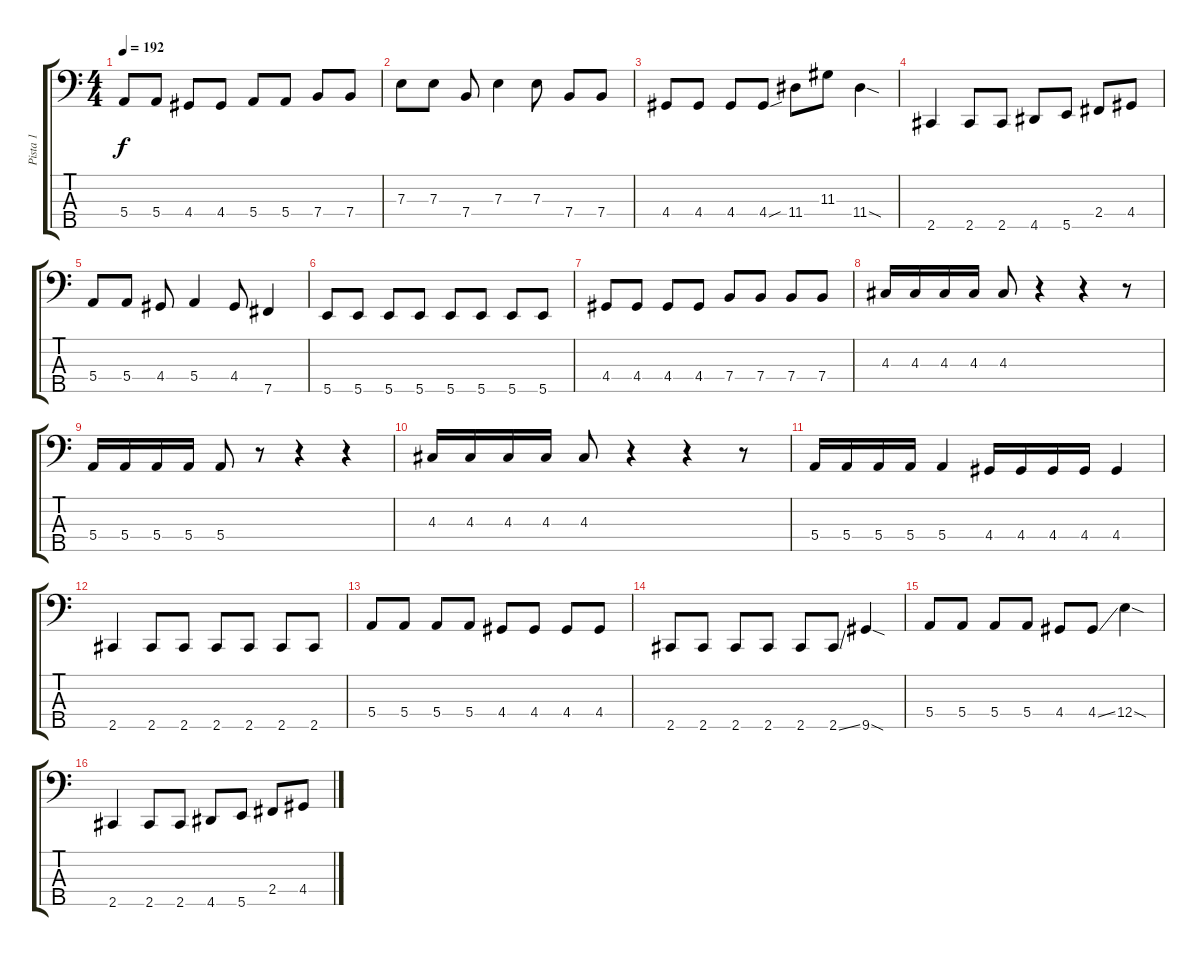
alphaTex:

\track ("Pista 1" "Pista 1") {instrument electricbassfinger}
\staff {score tabs}
\tuning (G2 D2 A1 E1 B0) {hide}
\ts (4 4)
\tempo 192
\clef f4
\ks c
5.4.8{dy f} 5.4.8 4.4.8 4.4.8 5.4.8 5.4.8 7.4.8 7.4.8 |
7.3.8 7.3.8 7.4.8 7.3.4 7.3.8 7.4.8 7.4.8 |
4.4.8 4.4.8 4.4.8 4.4{sou}.8 11.4.8 11.3.8 11.4{sod}.4 |
2.5.4 2.5.8 2.5.8 4.5.8 5.5.8 2.4.8 4.4.8 |
5.4.8 5.4.8 4.4.8 5.4.4 4.4.8 7.5.4 |
5.5.8 5.5.8 5.5.8 5.5.8 5.5.8 5.5.8 5.5.8 5.5.8 |
4.4.8 4.4.8 4.4.8 4.4.8 7.4.8 7.4.8 7.4.8 7.4.8 |
4.3.16 4.3.16 4.3.16 4.3.16 4.3.8 r.4 r.4 r.8 |
5.4.16 5.4.16 5.4.16 5.4.16 5.4.8 r.8 r.4 r.4 |
4.3.16 4.3.16 4.3.16 4.3.16 4.3.8 r.4 r.4 r.8 |
5.4.16 5.4.16 5.4.16 5.4.16 5.4.4 4.4.16 4.4.16 4.4.16 4.4.16 4.4.4 |
2.5.4 2.5.8 2.5.8 2.5.8 2.5.8 2.5.8 2.5.8 |
5.4.8 5.4.8 5.4.8 5.4.8 4.4.8 4.4.8 4.4.8 4.4.8 |
2.5.8 2.5.8 2.5.8 2.5.8 2.5.8 2.5{ss}.8 9.5{sod}.4 |
5.4.8 5.4.8 5.4.8 5.4.8 4.4.8 4.4{ss}.8 12.4{sod}.4 |
2.5.4 2.5.8 2.5.8 4.5.8 5.5.8 2.4.8 4.4.8
